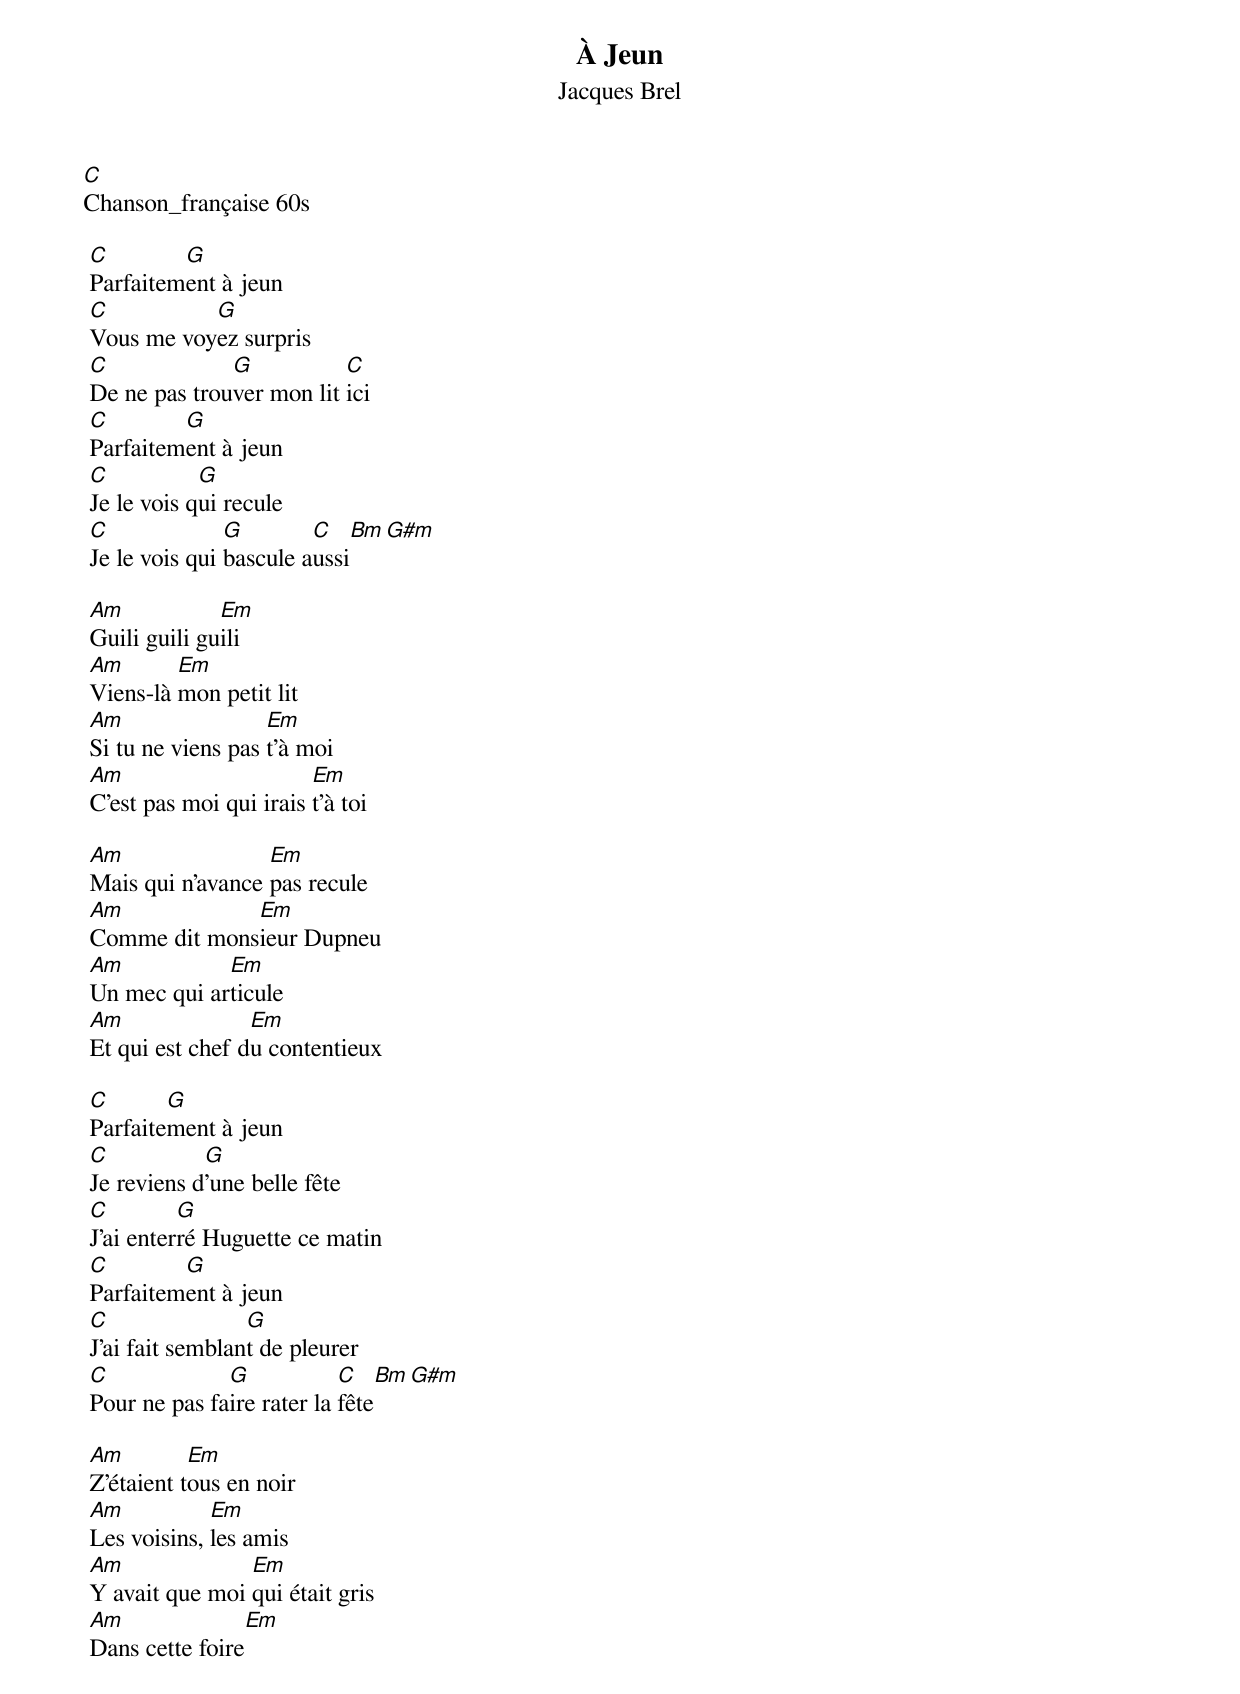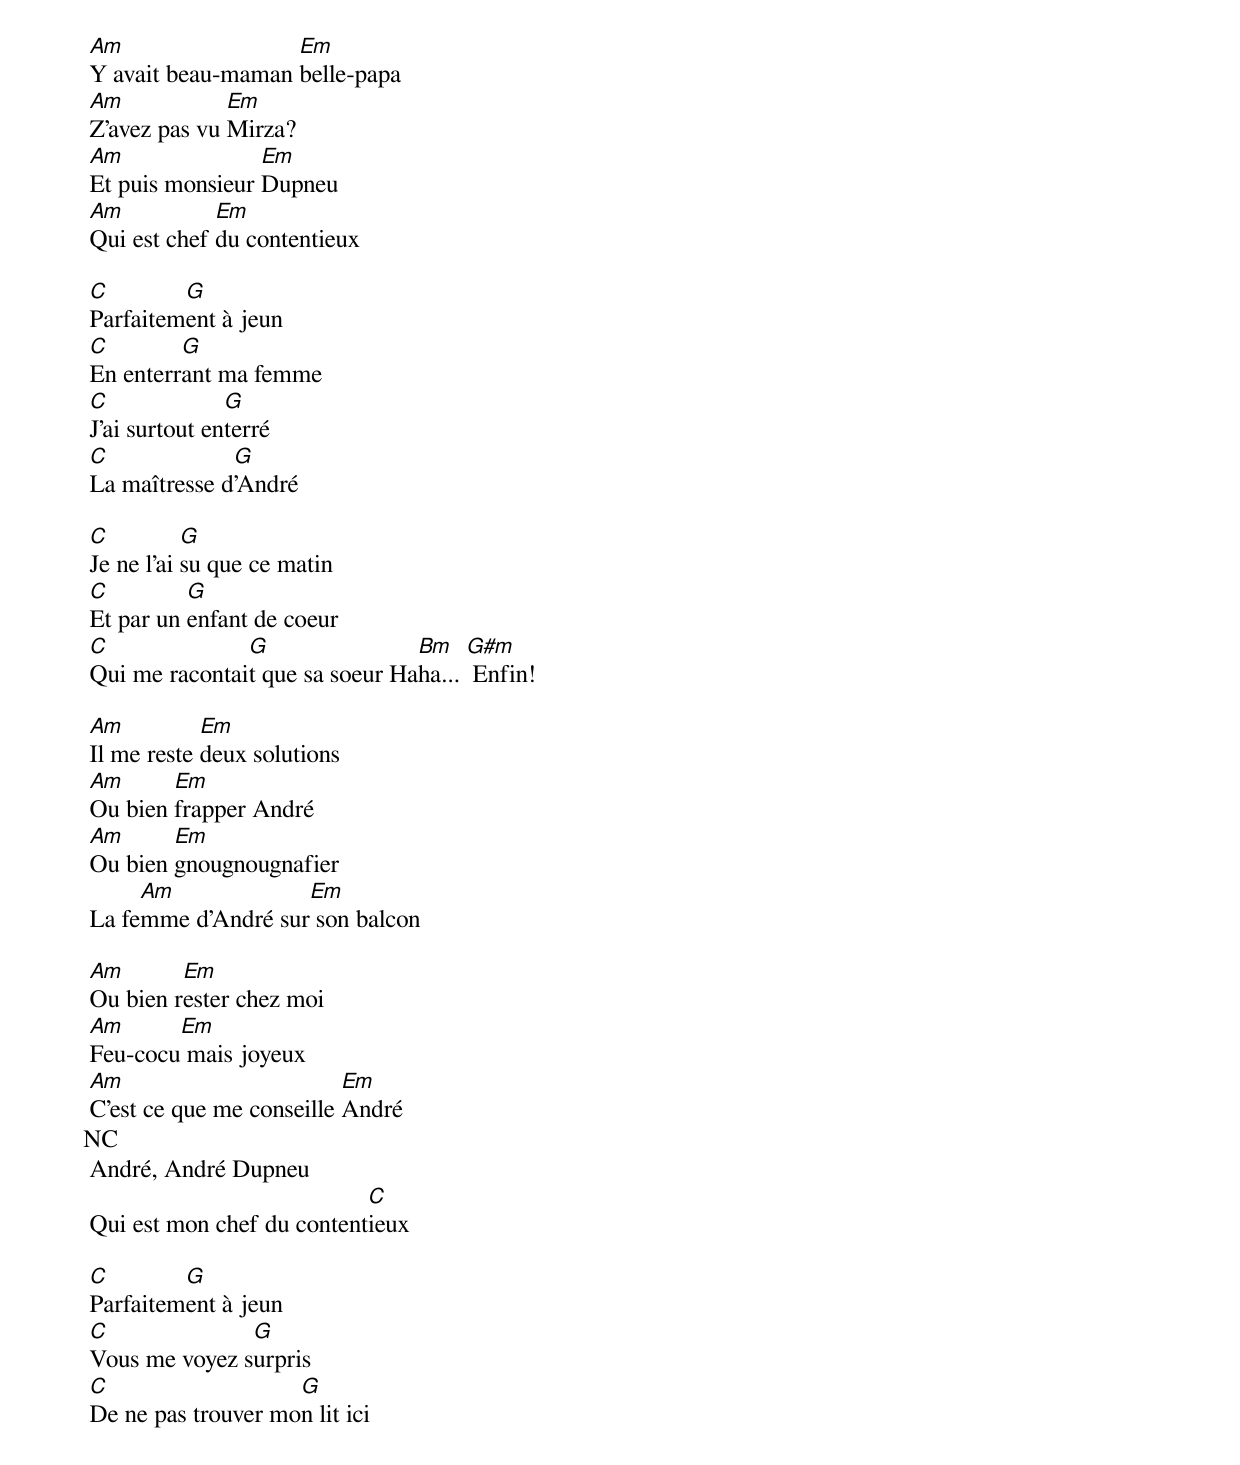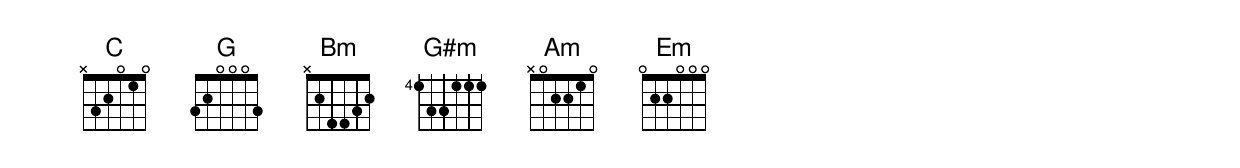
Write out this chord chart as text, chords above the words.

À Jeun
Jacques Brel
C
Chanson_française 60s

 C        G
 Parfaitement à jeun
 C          G
 Vous me voyez surpris
 C             G           C
 De ne pas trouver mon lit ici
 C        G
 Parfaitement à jeun
 C           G
 Je le vois qui recule
 C              G        C    Bm  G#m
 Je le vois qui bascule aussi

 Am            Em
 Guili guili guili
 Am       Em
 Viens-là mon petit lit
 Am                 Em
 Si tu ne viens pas t'à moi
 Am                      Em
 C'est pas moi qui irais t'à toi

 Am                Em
 Mais qui n'avance pas recule
 Am            Em
 Comme dit monsieur Dupneu
 Am           Em
 Un mec qui articule
 Am               Em
 Et qui est chef du contentieux

 C       G
 Parfaitement à jeun
 C           G
 Je reviens d'une belle fête
 C         G
 J'ai enterré Huguette ce matin
 C        G
 Parfaitement à jeun
 C                G
 J'ai fait semblant de pleurer
 C             G            C    Bm  G#m
 Pour ne pas faire rater la fête

 Am         Em
 Z'étaient tous en noir
 Am           Em
 Les voisins, les amis
 Am              Em
 Y avait que moi qui était gris
 Am               Em
 Dans cette foire

 Am                 Em
 Y avait beau-maman belle-papa
 Am            Em
 Z'avez pas vu Mirza?
 Am               Em
 Et puis monsieur Dupneu
 Am           Em
 Qui est chef du contentieux

 C        G
 Parfaitement à jeun
 C        G
 En enterrant ma femme
 C              G
 J'ai surtout enterré
 C             G
 La maîtresse d'André

 C          G
 Je ne l'ai su que ce matin
 C         G
 Et par un enfant de coeur
 C              G                Bm    G#m
 Qui me racontait que sa soeur Haha...  Enfin!

 Am          Em
 Il me reste deux solutions
 Am      Em
 Ou bien frapper André
 Am      Em
 Ou bien gnougnougnafier
      Am             Em
 La femme d'André sur son balcon

 Am       Em
 Ou bien rester chez moi
 Am      Em
 Feu-cocu mais joyeux
 Am                        Em
 C'est ce que me conseille André
NC
 André, André Dupneu
                            C
 Qui est mon chef du contentieux

 C        G
 Parfaitement à jeun
 C              G
 Vous me voyez surpris
 C                   G
 De ne pas trouver mon lit ici
